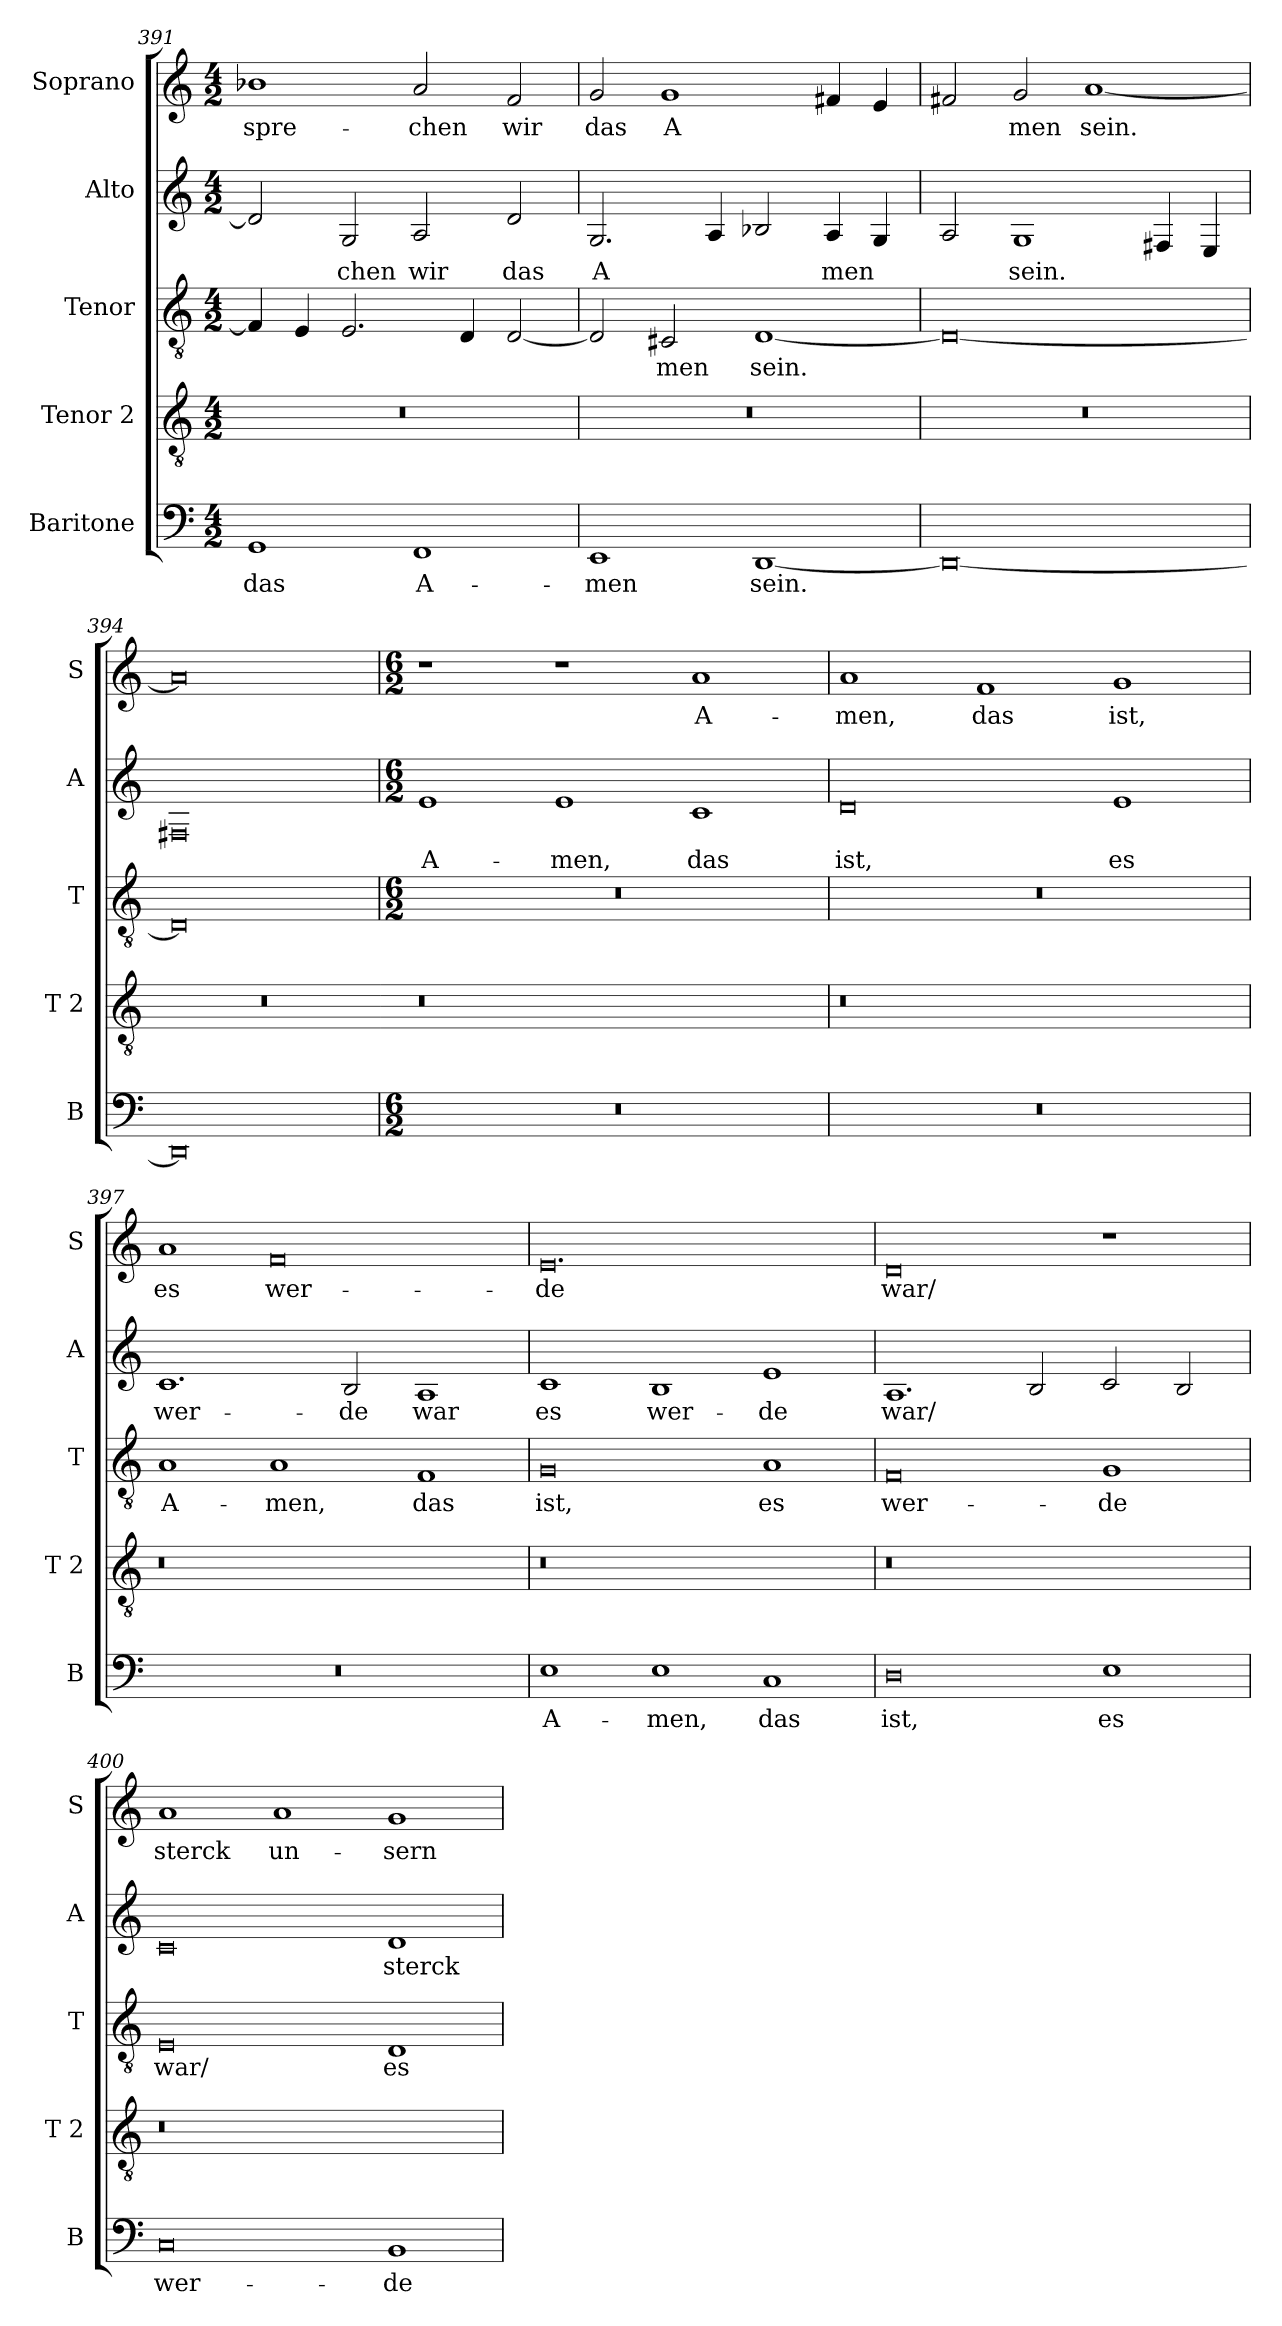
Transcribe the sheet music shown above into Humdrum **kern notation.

**kern	**text	**kern	**kern	**text	**kern	**text	**kern	**text
*part5	*part5	*part4	*part3	*part3	*part2	*part2	*part1	*part1
*staff5	*staff5	*staff4	*staff3	*staff3	*staff2	*staff2	*staff1	*staff1
*I"Baritone	*	*I"Tenor 2	*I"Tenor	*	*I"Alto	*	*I"Soprano	*
*I'B	*	*I'T 2	*I'T	*	*I'A	*	*I'S	*
*clefF4	*	*clefGv2	*clefGv2	*	*clefG2	*	*clefG2	*
*k[]	*	*k[]	*k[]	*	*k[]	*	*k[]	*
*C:	*	*C:	*C:	*	*C:	*	*C:	*
*M4/2	*	*M4/2	*M4/2	*	*M4/2	*	*M4/2	*
=391	=391	=391	=391	=391	=391	=391	=391	=391
!	!LO:LY:b:cj	!	!	!LO:LY:b:cj	!	!LO:LY:b:cj	!	!LO:LY:b:cj
1GG	das	0r	4F/]	--	2d/]	--	1b-X	spre-
!	!	!	!	!LO:LY:b:cj	!	!	!	!
.	.	.	4E/	--	.	.	.	.
!	!	!	!	!LO:LY:b:cj	!	!LO:LY:b:cj	!	!
.	.	.	2.E/	--	2G/	-chen	.	.
!	!LO:LY:b:cj	!	!	!	!	!LO:LY:b:cj	!	!LO:LY:b:cj
1FF	A-	.	.	.	2A/	wir	2a/	-chen
!	!	!	!	!LO:LY:b:cj	!	!	!	!
.	.	.	4D/	--	.	.	.	.
!	!	!	!	!LO:LY:b:cj	!	!LO:LY:b:cj	!	!LO:LY:b:cj
.	.	.	[<2D/	--	2d/	das	2f/	wir
=392	=392	=392	=392	=392	=392	=392	=392	=392
!	!LO:LY:b:cj	!	!	!LO:LY:b:cj	!	!LO:LY:b:cj	!	!LO:LY:b:cj
1EE	-men	0r	2D/]	--	2.G/	A-	2g/	das
!	!	!	!	!LO:LY:b:cj	!	!	!	!LO:LY:b:cj
.	.	.	2C#X/	-men	.	.	1g	A-
!	!	!	!	!	!	!LO:LY:b:cj	!	!
.	.	.	.	.	4A/	--	.	.
!	!LO:LY:b:cj	!	!	!LO:LY:b:cj	!	!LO:LY:b:cj	!	!
[<1DD	sein.	.	[<1D	sein.	2B-X/	--	.	.
!	!	!	!	!	!	!LO:LY:b:cj	!	!LO:LY:b:cj
.	.	.	.	.	4A/	-men	4f#X/	--
!	!	!	!	!	!	!LO:LY:b:cj	!	!LO:LY:b:cj
.	.	.	.	.	4G/	.	4e/	--
!!LO:PB:g=z
=393	=393	=393	=393	=393	=393	=393	=393	=393
!	!LO:LY:b:cj	!	!	!LO:LY:b:cj	!	!LO:LY:b:cj	!	!LO:LY:b:cj
0DD_<	.	0r	0D_<	.	2A/	.	2f#X/	--
!	!	!	!	!	!	!LO:LY:b:cj	!	!LO:LY:b:cj
.	.	.	.	.	1G	sein.	2g/	-men
!	!	!	!	!	!	!	!	!LO:LY:b:cj
.	.	.	.	.	.	.	[<1a	sein.
!	!	!	!	!	!	!LO:LY:b:cj	!	!
.	.	.	.	.	4F#X/	.	.	.
!	!	!	!	!	!	!LO:LY:b:cj	!	!
.	.	.	.	.	4E/	.	.	.
=394	=394	=394	=394	=394	=394	=394	=394	=394
!	!LO:LY:b:cj	!	!	!LO:LY:b:cj	!	!LO:LY:b:cj	!	!LO:LY:b:cj
0DD]	.	0r	0D]	.	0F#X	.	0a]	.
!!LO:PB:g=z
=395!	=395!	=395	=395!	=395!	=395!	=395!	=395!	=395!
*M6/2	*	*	*M6/2	*	*M6/2	*	*M6/2	*
!	!	!	!	!	!	!LO:LY:b:cj	!	!
0.r	.	0r	0.r	.	1e	A-	1r	.
!	!	!	!	!	!	!LO:LY:b:cj	!	!
.	.	.	.	.	1e	-men,	1r	.
!	!	!	!	!	!	!LO:LY:b:cj	!	!LO:LY:b:cj
.	.	1ryy	.	.	1c	das	1a	A-
=396	=396	=396	=396	=396	=396	=396	=396	=396
!	!	!	!	!	!	!LO:LY:b:cj	!	!LO:LY:b:cj
0.r	.	0r	0.r	.	0d	ist,	1a	-men,
!	!	!	!	!	!	!	!	!LO:LY:b:cj
.	.	.	.	.	.	.	1f	das
!	!	!	!	!	!	!LO:LY:b:cj	!	!LO:LY:b:cj
.	.	1ryy	.	.	1e	es	1g	ist,
=397	=397	=397	=397	=397	=397	=397	=397	=397
!	!	!	!	!LO:LY:b:cj	!	!LO:LY:b:cj	!	!LO:LY:b:cj
0.r	.	0r	1A	A-	1.c	wer-	1a	es
!	!	!	!	!LO:LY:b:cj	!	!	!	!LO:LY:b:cj
.	.	.	1A	-men,	.	.	0f	wer-
!	!	!	!	!	!	!LO:LY:b:cj	!	!
.	.	.	.	.	2B/	-de	.	.
!	!	!	!	!LO:LY:b:cj	!	!LO:LY:b:cj	!	!
.	.	1ryy	1F	das	1A	war	.	.
=398	=398	=398	=398	=398	=398	=398	=398	=398
!	!LO:LY:b:cj	!	!	!LO:LY:b:cj	!	!LO:LY:b:cj	!	!LO:LY:b:cj
1E	A-	0r	0G	ist,	1c	es	0.e	-de
!	!LO:LY:b:cj	!	!	!	!	!LO:LY:b:cj	!	!
1E	-men,	.	.	.	1B	wer-	.	.
!	!LO:LY:b:cj	!	!	!LO:LY:b:cj	!	!LO:LY:b:cj	!	!
1C	das	1ryy	1A	es	1e	-de	.	.
=399	=399	=399	=399	=399	=399	=399	=399	=399
!	!LO:LY:b:cj	!	!	!LO:LY:b:cj	!	!LO:LY:b:cj	!	!LO:LY:b:cj
0D	ist,	0r	0F	wer-	1.A	war/	0d	war/
!	!	!	!	!	!	!LO:LY:b:cj	!	!
.	.	.	.	.	2B/	.	.	.
!	!LO:LY:b:cj	!	!	!LO:LY:b:cj	!	!LO:LY:b:cj	!	!
1E	es	1ryy	1G	-de	2c/	.	1r	.
!	!	!	!	!	!	!LO:LY:b:cj	!	!
.	.	.	.	.	2B/	.	.	.
=400	=400	=400	=400	=400	=400	=400	=400	=400
!	!LO:LY:b:cj	!	!	!LO:LY:b:cj	!	!LO:LY:b:cj	!	!LO:LY:b:cj
0C	wer-	0r	0E	war/	0c	.	1a	sterck
!	!	!	!	!	!	!	!	!LO:LY:b:cj
.	.	.	.	.	.	.	1a	un-
!	!LO:LY:b:cj	!	!	!LO:LY:b:cj	!	!LO:LY:b:cj	!	!LO:LY:b:cj
1BB	-de	1ryy	1D	es	1d	sterck	1g	-sern
=	=	=	=	=	=	=	=	=
*-	*-	*-	*-	*-	*-	*-	*-	*-
